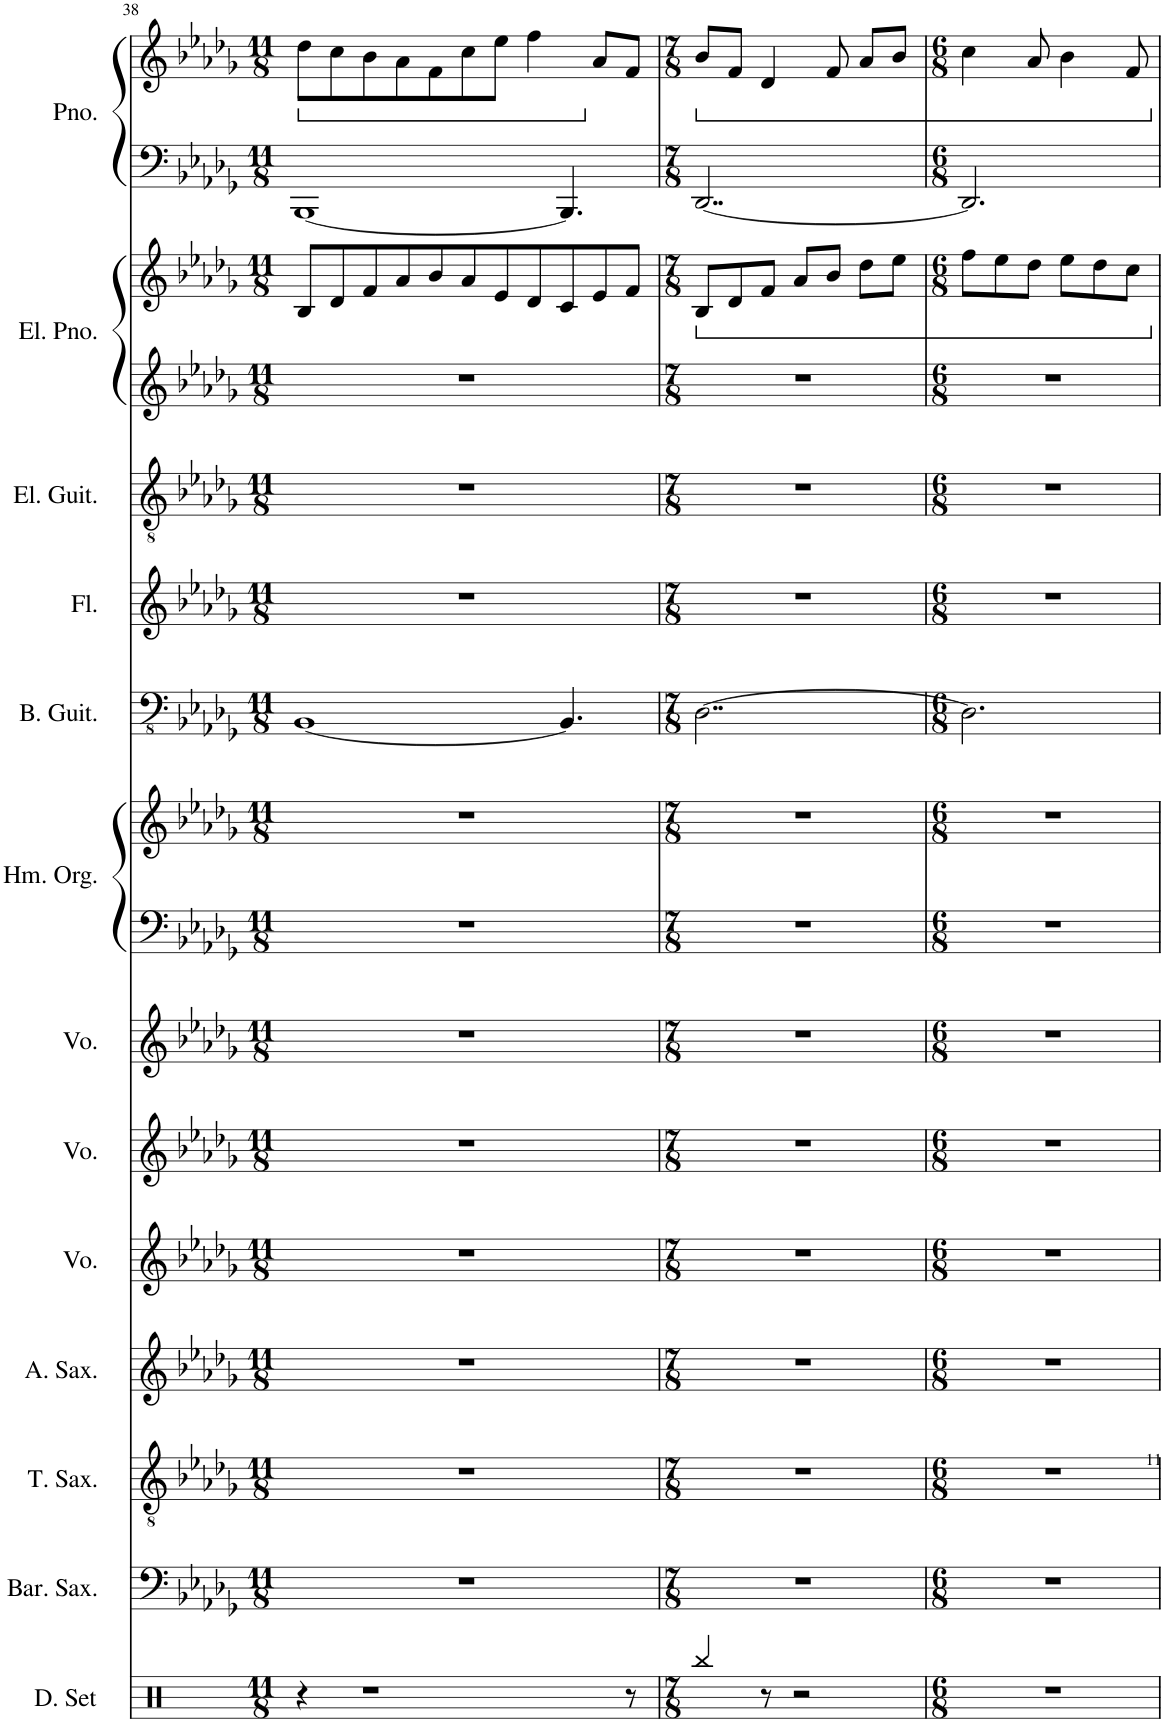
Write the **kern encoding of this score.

**kern	**kern	**kern	**kern	**kern	**kern	**kern	**kern	**kern	**kern	**kern	**kern	**kern	**kern	**kern	**kern
*part13	*part12	*part11	*part10	*part9	*part8	*part7	*part6	*part6	*part5	*part4	*part3	*part2	*part2	*part1	*part1
*staff16	*staff15	*staff14	*staff13	*staff12	*staff11	*staff10	*staff9	*staff8	*staff7	*staff6	*staff5	*staff4	*staff3	*staff2	*staff1
*I"Drumset	*I"Baritone Saxophone	*I"Tenor Saxophone	*I"Alto Saxophone	*I"Voice	*I"Voice	*I"Voice	*I"Hammond Organ	*	*I"Bass Guitar	*I"Flute	*I"Electric Guitar	*I"Electric Piano	*	*I"Piano	*
*I'D. Set	*I'Bar. Sax.	*I'T. Sax.	*I'A. Sax.	*I'Vo.	*I'Vo.	*I'Vo.	*I'Hm. Org.	*	*I'B. Guit.	*I'Fl.	*I'El. Guit.	*I'El. Pno.	*	*I'Pno.	*
!!LO:PB:g=z
*clefX	*clefF4	*clefGv2	*clefG2	*clefG2	*clefG2	*clefG2	*clefF4	*clefG2	*clefFv4	*clefG2	*clefGv2	*clefG2	*clefG2	*clefF4	*clefG2
*	*ITrd12c21	*ITrd8c14	*ITrd5c9	*	*	*	*	*	*	*	*	*	*	*	*
*k[]	*k[b-e-a-d-g-]	*k[b-e-a-d-g-]	*k[b-e-a-d-g-]	*k[b-e-a-d-g-]	*k[b-e-a-d-g-]	*k[b-e-a-d-g-]	*k[b-e-a-d-g-]	*k[b-e-a-d-g-]	*k[b-e-a-d-g-]	*k[b-e-a-d-g-]	*k[b-e-a-d-g-]	*k[b-e-a-d-g-]	*k[b-e-a-d-g-]	*k[b-e-a-d-g-]	*k[b-e-a-d-g-]
*M11/8	*M11/8	*M11/8	*M11/8	*M11/8	*M11/8	*M11/8	*M11/8	*M11/8	*M11/8	*M11/8	*M11/8	*M11/8	*M11/8	*M11/8	*M11/8
*	*	*	*	*	*	*	*	*	*	*	*	*	*	*	*ped
=38	=38	=38	=38	=38	=38	=38	=38	=38	=38	=38	=38	=38	=38	=38	=38
4r	8%11r	8%11r	8%11r	8%11r	8%11r	8%11r	8%11r	8%11r	[1BBB-	8%11r	8%11r	8%11r	8B-/L	[1BBB-	8dd-\L
.	.	.	.	.	.	.	.	.	.	.	.	.	8d-/	.	8cc\
1r	.	.	.	.	.	.	.	.	.	.	.	.	8f/	.	8b-\
.	.	.	.	.	.	.	.	.	.	.	.	.	8a-/	.	8a-\
.	.	.	.	.	.	.	.	.	.	.	.	.	8b-/	.	8f\
.	.	.	.	.	.	.	.	.	.	.	.	.	8a-/	.	8cc\
.	.	.	.	.	.	.	.	.	.	.	.	.	8e-/	.	8ee-\J
.	.	.	.	.	.	.	.	.	.	.	.	.	8d-/	.	4ff\
.	.	.	.	.	.	.	.	.	4.BBB-/]	.	.	.	8c/	4.BBB-/]	.
*	*	*	*	*	*	*	*	*	*	*	*	*	*	*	*Xped
.	.	.	.	.	.	.	.	.	.	.	.	.	8e-/	.	8a-/L
8r	.	.	.	.	.	.	.	.	.	.	.	.	8f/J	.	8f/J
=39	=39	=39	=39	=39	=39	=39	=39	=39	=39	=39	=39	=39	=39	=39	=39
*M7/8	*M7/8	*M7/8	*M7/8	*M7/8	*M7/8	*M7/8	*M7/8	*M7/8	*M7/8	*M7/8	*M7/8	*M7/8	*M7/8	*M7/8	*M7/8
*	*	*	*	*	*	*	*	*	*	*	*	*	*ped	*	*
*	*	*	*	*	*	*	*	*	*	*	*	*	*	*	*ped
4Rbb/	2..r	2..r	2..r	2..r	2..r	2..r	2..r	2..r	[2..DD-\	2..r	2..r	2..r	8B-/L	[2..DD-/	8b-/L
.	.	.	.	.	.	.	.	.	.	.	.	.	8d-/	.	8f/J
8r	.	.	.	.	.	.	.	.	.	.	.	.	8f/J	.	4d-/
2r	.	.	.	.	.	.	.	.	.	.	.	.	8a-/L	.	.
.	.	.	.	.	.	.	.	.	.	.	.	.	8b-/J	.	8f/
.	.	.	.	.	.	.	.	.	.	.	.	.	8dd-\L	.	8a-/L
.	.	.	.	.	.	.	.	.	.	.	.	.	8ee-\J	.	8b-/J
=40	=40	=40	=40	=40	=40	=40	=40	=40	=40	=40	=40	=40	=40	=40	=40
*M6/8	*M6/8	*M6/8	*M6/8	*M6/8	*M6/8	*M6/8	*M6/8	*M6/8	*M6/8	*M6/8	*M6/8	*M6/8	*M6/8	*M6/8	*M6/8
2.r	2.r	2.r	2.r	2.r	2.r	2.r	2.r	2.r	2.DD-\]	2.r	2.r	2.r	8ff\L	2.DD-/]	4cc\
.	.	.	.	.	.	.	.	.	.	.	.	.	8ee-\	.	.
.	.	.	.	.	.	.	.	.	.	.	.	.	8dd-\J	.	8a-/
.	.	.	.	.	.	.	.	.	.	.	.	.	8ee-\L	.	4b-\
.	.	.	.	.	.	.	.	.	.	.	.	.	8dd-\	.	.
.	.	.	.	.	.	.	.	.	.	.	.	.	8cc\J	.	8f/
*	*	*	*	*	*	*	*	*	*	*	*	*	*	*	*Xped
*	*	*	*	*	*	*	*	*	*	*	*	*	*Xped	*	*
=	=	=	=	=	=	=	=	=	=	=	=	=	=	=	=
*-	*-	*-	*-	*-	*-	*-	*-	*-	*-	*-	*-	*-	*-	*-	*-
